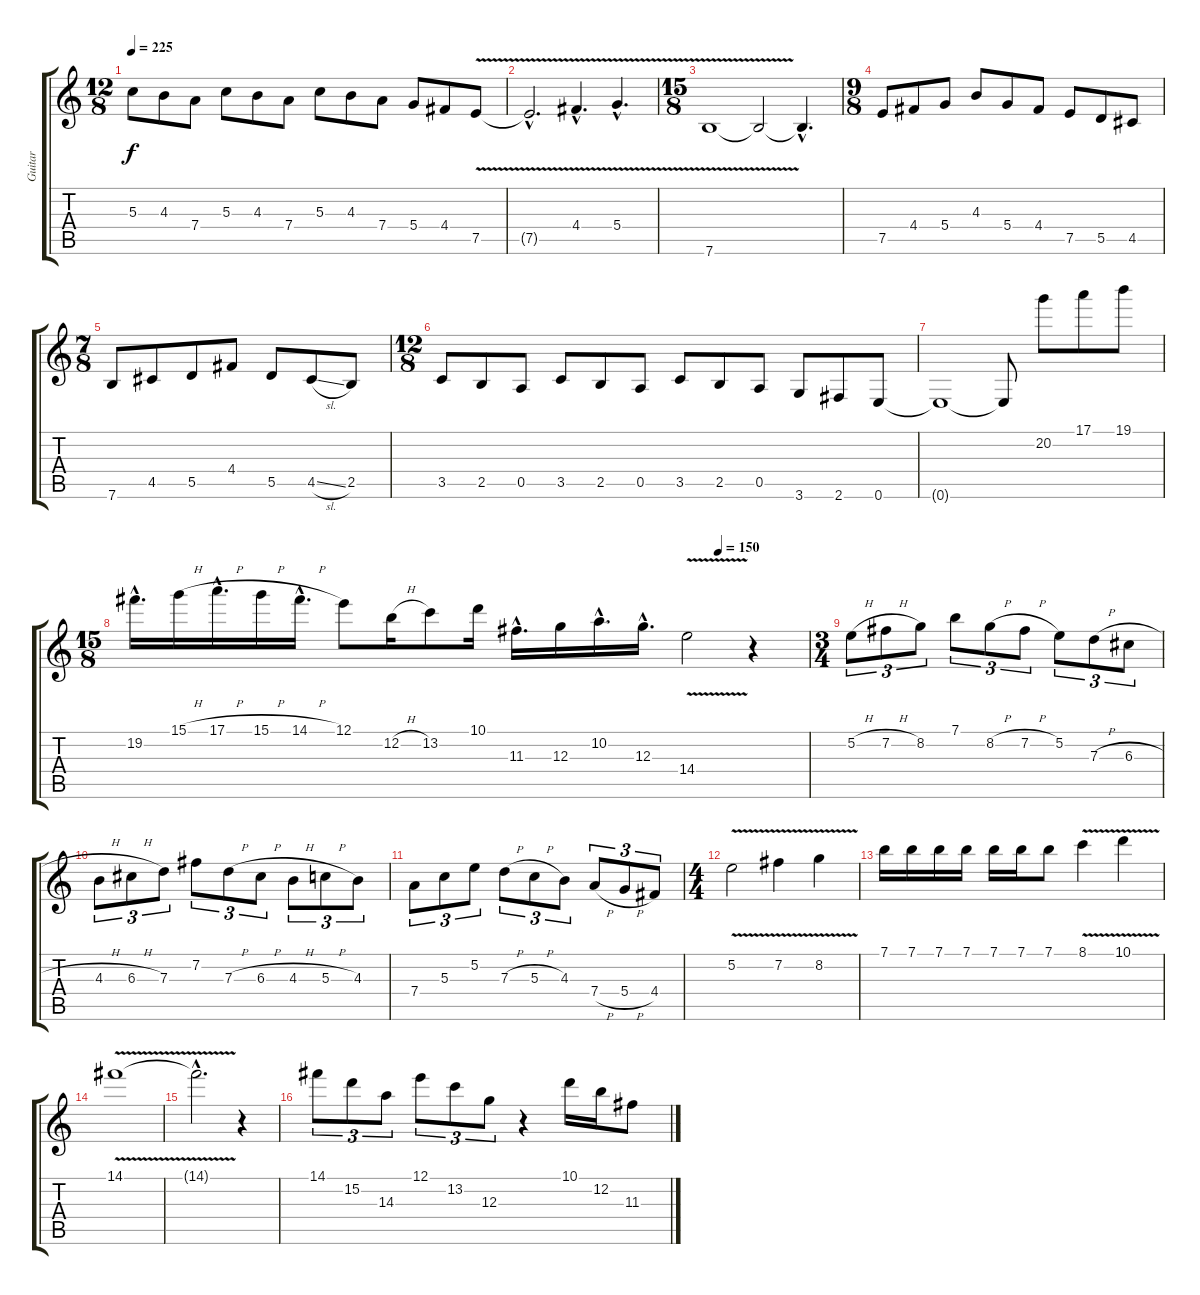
\track ("Guitar" "Guitar") {instrument distortionguitar}
\staff {score tabs}
\tuning (E4 B3 G3 D3 A2 E2) {hide}
\ts (12 8)
\tempo 225
\clef g2
\ks c
5.3.8{dy f} 4.3.8 7.4.8 5.3.8 4.3.8 7.4.8 5.3.8 4.3.8 7.4.8 5.4.8 4.4.8 7.5{v}.8 |
7.5{hac t}.2{d} 4.4{v hac}.4{d} 5.4{v hac}.4{d} |
\ts (15 8)
7.6{v}.1 7.6{t}.2 7.6{hac t}.4{d} |
\ts (9 8)
7.5.8 4.4.8 5.4.8 4.3.8 5.4.8 4.4.8 7.5.8 5.5.8 4.5.8 |
\ts (7 8)
7.6.8 4.5.8 5.5.8 4.4.8 5.5.8 4.5{sl}.8 2.5.8 |
\ts (12 8)
3.5.8 2.5.8 0.5.8 3.5.8 2.5.8 0.5.8 3.5.8 2.5.8 0.5.8 3.6.8 2.6.8 0.6.8 |
0.6{t}.1 0.6{t}.8 20.2.8 17.1.8 19.1.8 |
\ts (15 8)
\tempo (150 0.8666666666666667)
19.2{hac}.16{d} 15.1{h}.16 17.1{h hac}.16{d} 15.1{h}.16 14.1{h hac}.16{d} 12.1.8 12.2{h}.16 13.2.8 10.1.16 11.3{hac}.16{d} 12.3.16 10.2{hac}.16{d} 12.3{hac}.16{d} 14.4{v}.2 r.4 |
\ts (3 4)
5.2{h}.8{tu (3 2)} 7.2{h}.8{tu (3 2)} 8.2.8{tu (3 2)} 7.1.8{tu (3 2)} 8.2{h}.8{tu (3 2)} 7.2{h}.8{tu (3 2)} 5.2.8{tu (3 2)} 7.3{h}.8{tu (3 2)} 6.3{h}.8{tu (3 2)} |
4.3{h}.8{tu (3 2)} 6.3{h}.8{tu (3 2)} 7.3.8{tu (3 2)} 7.2.8{tu (3 2)} 7.3{h}.8{tu (3 2)} 6.3{h}.8{tu (3 2)} 4.3{h}.8{tu (3 2)} 5.3{h}.8{tu (3 2)} 4.3.8{tu (3 2)} |
7.4.8{tu (3 2)} 5.3.8{tu (3 2)} 5.2.8{tu (3 2)} 7.3{h}.8{tu (3 2)} 5.3{h}.8{tu (3 2)} 4.3.8{tu (3 2)} 7.4{h}.8{tu (3 2)} 5.4{h}.8{tu (3 2)} 4.4.8{tu (3 2)} |
\ts (4 4)
5.2{v}.2 7.2{v}.4 8.2{v}.4 |
7.1.16 7.1.16 7.1.16 7.1.16 7.1.16 7.1.16 7.1.8 8.1{v}.4 10.1{v}.4 |
14.1{v}.1 |
14.1{hac t}.2{d} r.4 |
14.1.8{tu (3 2)} 15.2.8{tu (3 2)} 14.3.8{tu (3 2)} 12.1.8{tu (3 2)} 13.2.8{tu (3 2)} 12.3.8{tu (3 2)} r.4 10.1.16 12.2.16 11.3.8
